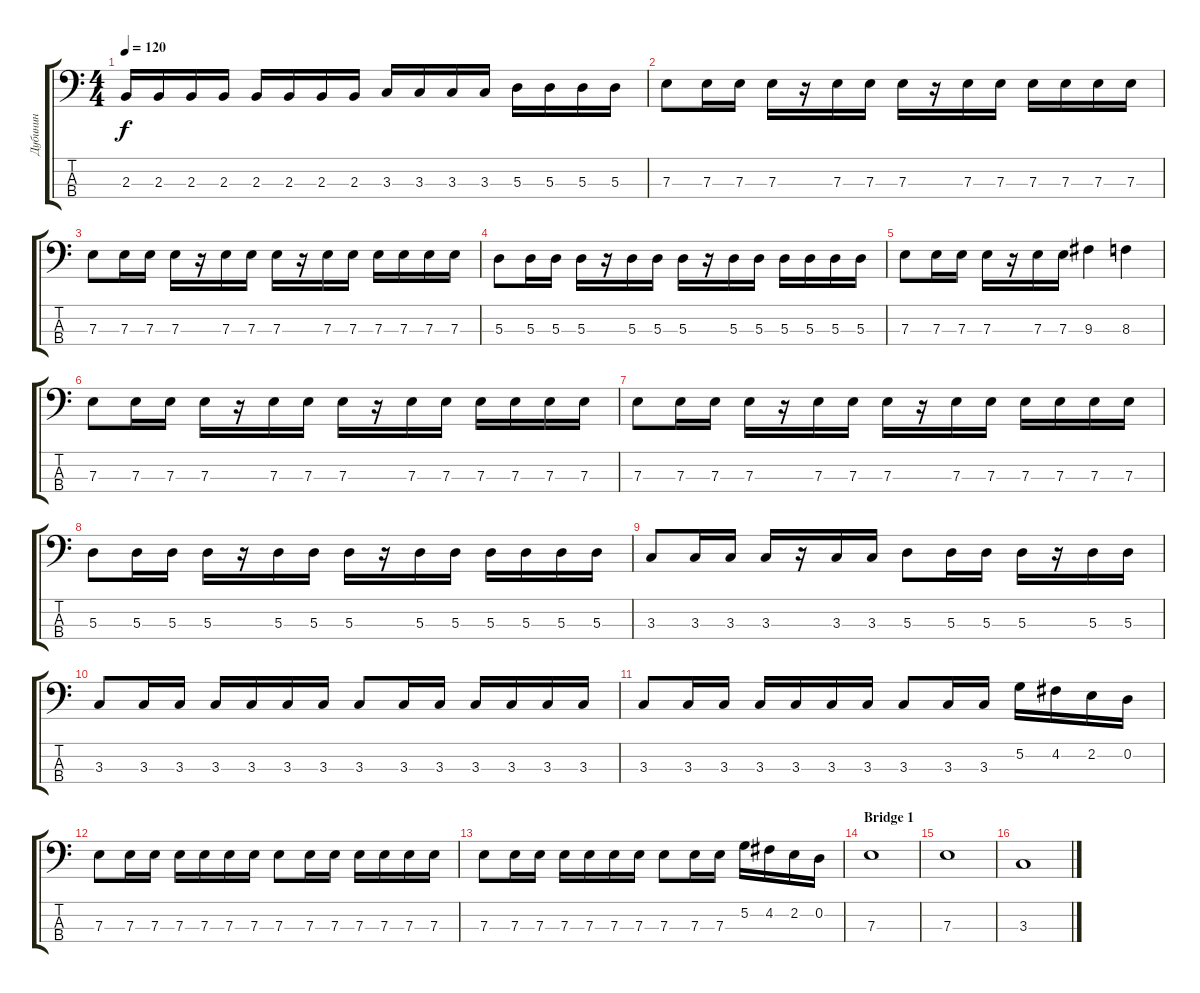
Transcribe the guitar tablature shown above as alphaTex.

\track ("Дубинин" "Дубинин") {instrument electricbassfinger}
\staff {score tabs}
\tuning (G2 D2 A1 E1) {hide}
\ts (4 4)
\tempo 120
\clef f4
\ks c
2.3.16{dy f} 2.3.16 2.3.16 2.3.16 2.3.16 2.3.16 2.3.16 2.3.16 3.3.16 3.3.16 3.3.16 3.3.16 5.3.16 5.3.16 5.3.16 5.3.16 |
7.3.8 7.3.16 7.3.16 7.3.16 r.16 7.3.16 7.3.16 7.3.16 r.16 7.3.16 7.3.16 7.3.16 7.3.16 7.3.16 7.3.16 |
7.3.8 7.3.16 7.3.16 7.3.16 r.16 7.3.16 7.3.16 7.3.16 r.16 7.3.16 7.3.16 7.3.16 7.3.16 7.3.16 7.3.16 |
5.3.8 5.3.16 5.3.16 5.3.16 r.16 5.3.16 5.3.16 5.3.16 r.16 5.3.16 5.3.16 5.3.16 5.3.16 5.3.16 5.3.16 |
7.3.8 7.3.16 7.3.16 7.3.16 r.16 7.3.16 7.3.16 9.3.4 8.3.4 |
7.3.8 7.3.16 7.3.16 7.3.16 r.16 7.3.16 7.3.16 7.3.16 r.16 7.3.16 7.3.16 7.3.16 7.3.16 7.3.16 7.3.16 |
7.3.8 7.3.16 7.3.16 7.3.16 r.16 7.3.16 7.3.16 7.3.16 r.16 7.3.16 7.3.16 7.3.16 7.3.16 7.3.16 7.3.16 |
5.3.8 5.3.16 5.3.16 5.3.16 r.16 5.3.16 5.3.16 5.3.16 r.16 5.3.16 5.3.16 5.3.16 5.3.16 5.3.16 5.3.16 |
3.3.8 3.3.16 3.3.16 3.3.16 r.16 3.3.16 3.3.16 5.3.8 5.3.16 5.3.16 5.3.16 r.16 5.3.16 5.3.16 |
3.3.8 3.3.16 3.3.16 3.3.16 3.3.16 3.3.16 3.3.16 3.3.8 3.3.16 3.3.16 3.3.16 3.3.16 3.3.16 3.3.16 |
3.3.8 3.3.16 3.3.16 3.3.16 3.3.16 3.3.16 3.3.16 3.3.8 3.3.16 3.3.16 5.2.16 4.2.16 2.2.16 0.2.16 |
7.3.8 7.3.16 7.3.16 7.3.16 7.3.16 7.3.16 7.3.16 7.3.8 7.3.16 7.3.16 7.3.16 7.3.16 7.3.16 7.3.16 |
7.3.8 7.3.16 7.3.16 7.3.16 7.3.16 7.3.16 7.3.16 7.3.8 7.3.16 7.3.16 5.2.16 4.2.16 2.2.16 0.2.16 |
\section ("" "Bridge 1")
7.3.1 |
7.3.1 |
3.3.1
